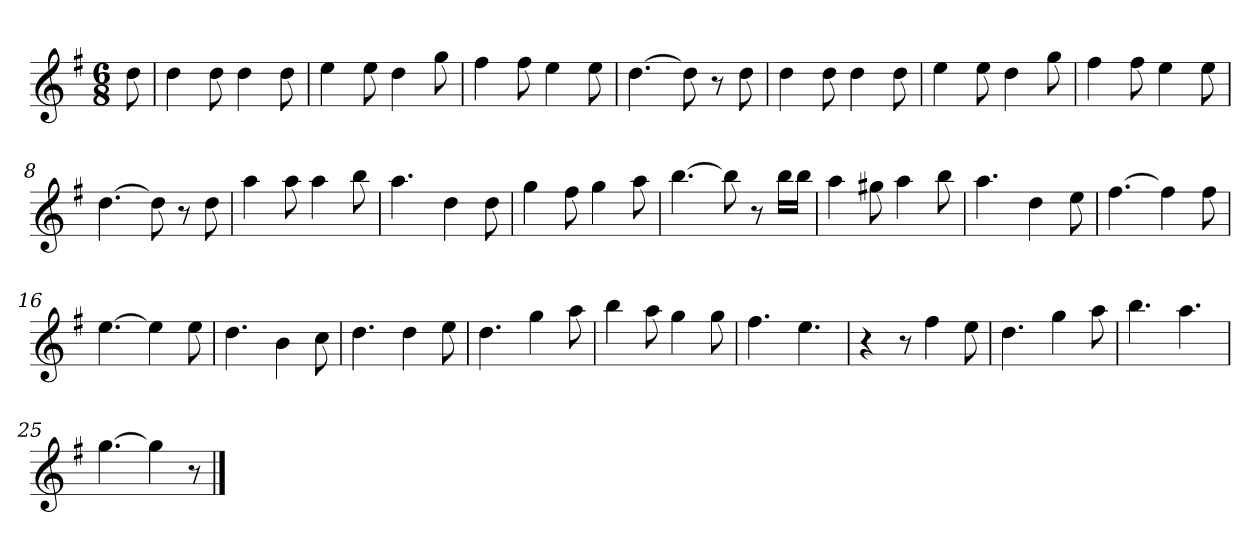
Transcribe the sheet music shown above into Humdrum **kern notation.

**kern
*part1
*staff1
*k[f#]
*M6/8
*MM120
=
8dd
=1
4dd
8dd
4dd
8dd
=2
4ee
8ee
4dd
8gg
=3
4ff#
8ff#
4ee
8ee
=4
[4.dd
8dd]
8r
8dd
=5
4dd
8dd
4dd
8dd
=6
4ee
8ee
4dd
8gg
=7
4ff#
8ff#
4ee
8ee
=8
[4.dd
8dd]
8r
8dd
=9
4aa
8aa
4aa
8bb
=10
4.aa
4dd
8dd
=11
4gg
8ff#
4gg
8aa
=12
[4.bb
8bb]
8r
16bbLL
16bbJJ
=13
4aa
8gg#X
4aa
8bb
=14
4.aa
4dd
8ee
=15
[4.ff#
4ff#]
8ff#
=16
[4.ee
4ee]
8ee
=17
4.dd
4b
8cc
=18
4.dd
4dd
8ee
=19
4.dd
4gg
8aa
=20
4bb
8aa
4gg
8gg
=21
4.ff#
4.ee
=22
4r
8r
4ff#
8ee
=23
4.dd
4gg
8aa
=24
4.bb
4.aa
=25
[4.gg
4gg]
8r
==
*-
